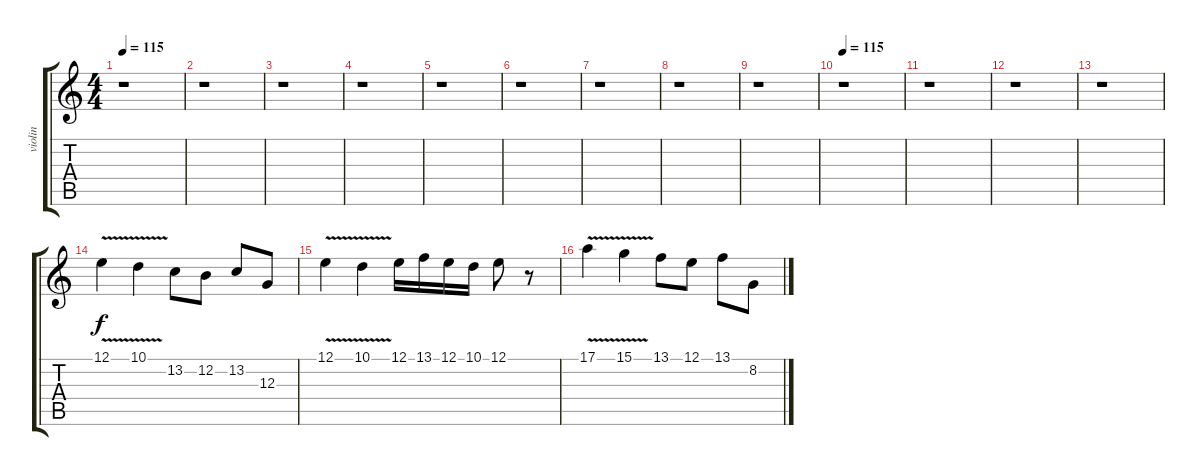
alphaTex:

\track ("violin" "violin") {instrument violin}
\staff {score tabs}
\tuning (E4 B3 G3 D3 A2 E2) {hide}
\ts (4 4)
\tempo 115
\clef g2
\ks c
r.1{dy f} |
r.1 |
r.1 |
r.1 |
r.1 |
r.1 |
r.1 |
r.1 |
r.1 |
\section ("" "")
\tempo 115
r.1 |
r.1 |
r.1 |
r.1 |
12.1{v}.4{volume 9 balance 8} 10.1{v}.4 13.2.8 12.2.8 13.2.8 12.3.8 |
12.1{v}.4 10.1{v}.4 12.1.16 13.1.16 12.1.16 10.1.16 12.1.8 r.8 |
17.1{v}.4 15.1{v}.4 13.1.8 12.1.8 13.1.8 8.2.8
